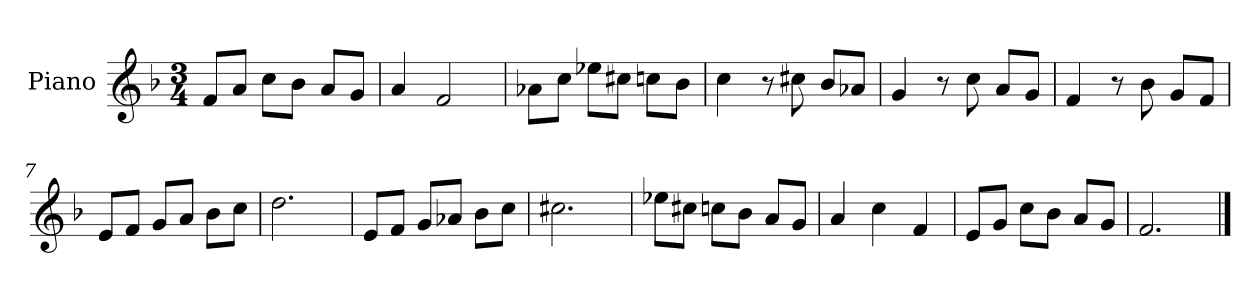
**kern
*part1
*staff1
*I"Piano
*I'Pno.
*clefG2
*k[b-]
*M3/4
*MM120
=1
8f/L
8a/J
8cc\L
8b-\J
8a/L
8g/J
=2
4a/
2f/
=3
8a-X\L
8cc\J
8ee-X\L
8cc#X\J
8ccn\L
8b-\J
=4
4cc\
8r
8cc#X\
8b-/L
8a-X/J
=5
4g/
8r
8cc\
8a/L
8g/J
=6
4f/
8r
8b-\
8g/L
8f/J
=7
8e/L
8f/J
8g/L
8a/J
8b-\L
8cc\J
=8
2.dd\
!!LO:LB:g=z
=9
8e/L
8f/J
8g/L
8a-X/J
8b-\L
8cc\J
=10
2.cc#X\
=11
8ee-X\L
8cc#X\J
8ccn\L
8b-\J
8a/L
8g/J
=12
4a/
4cc\
4f/
=13
8e/L
8g/J
8cc\L
8b-\J
8a/L
8g/J
=14
2.f/
==
*-
